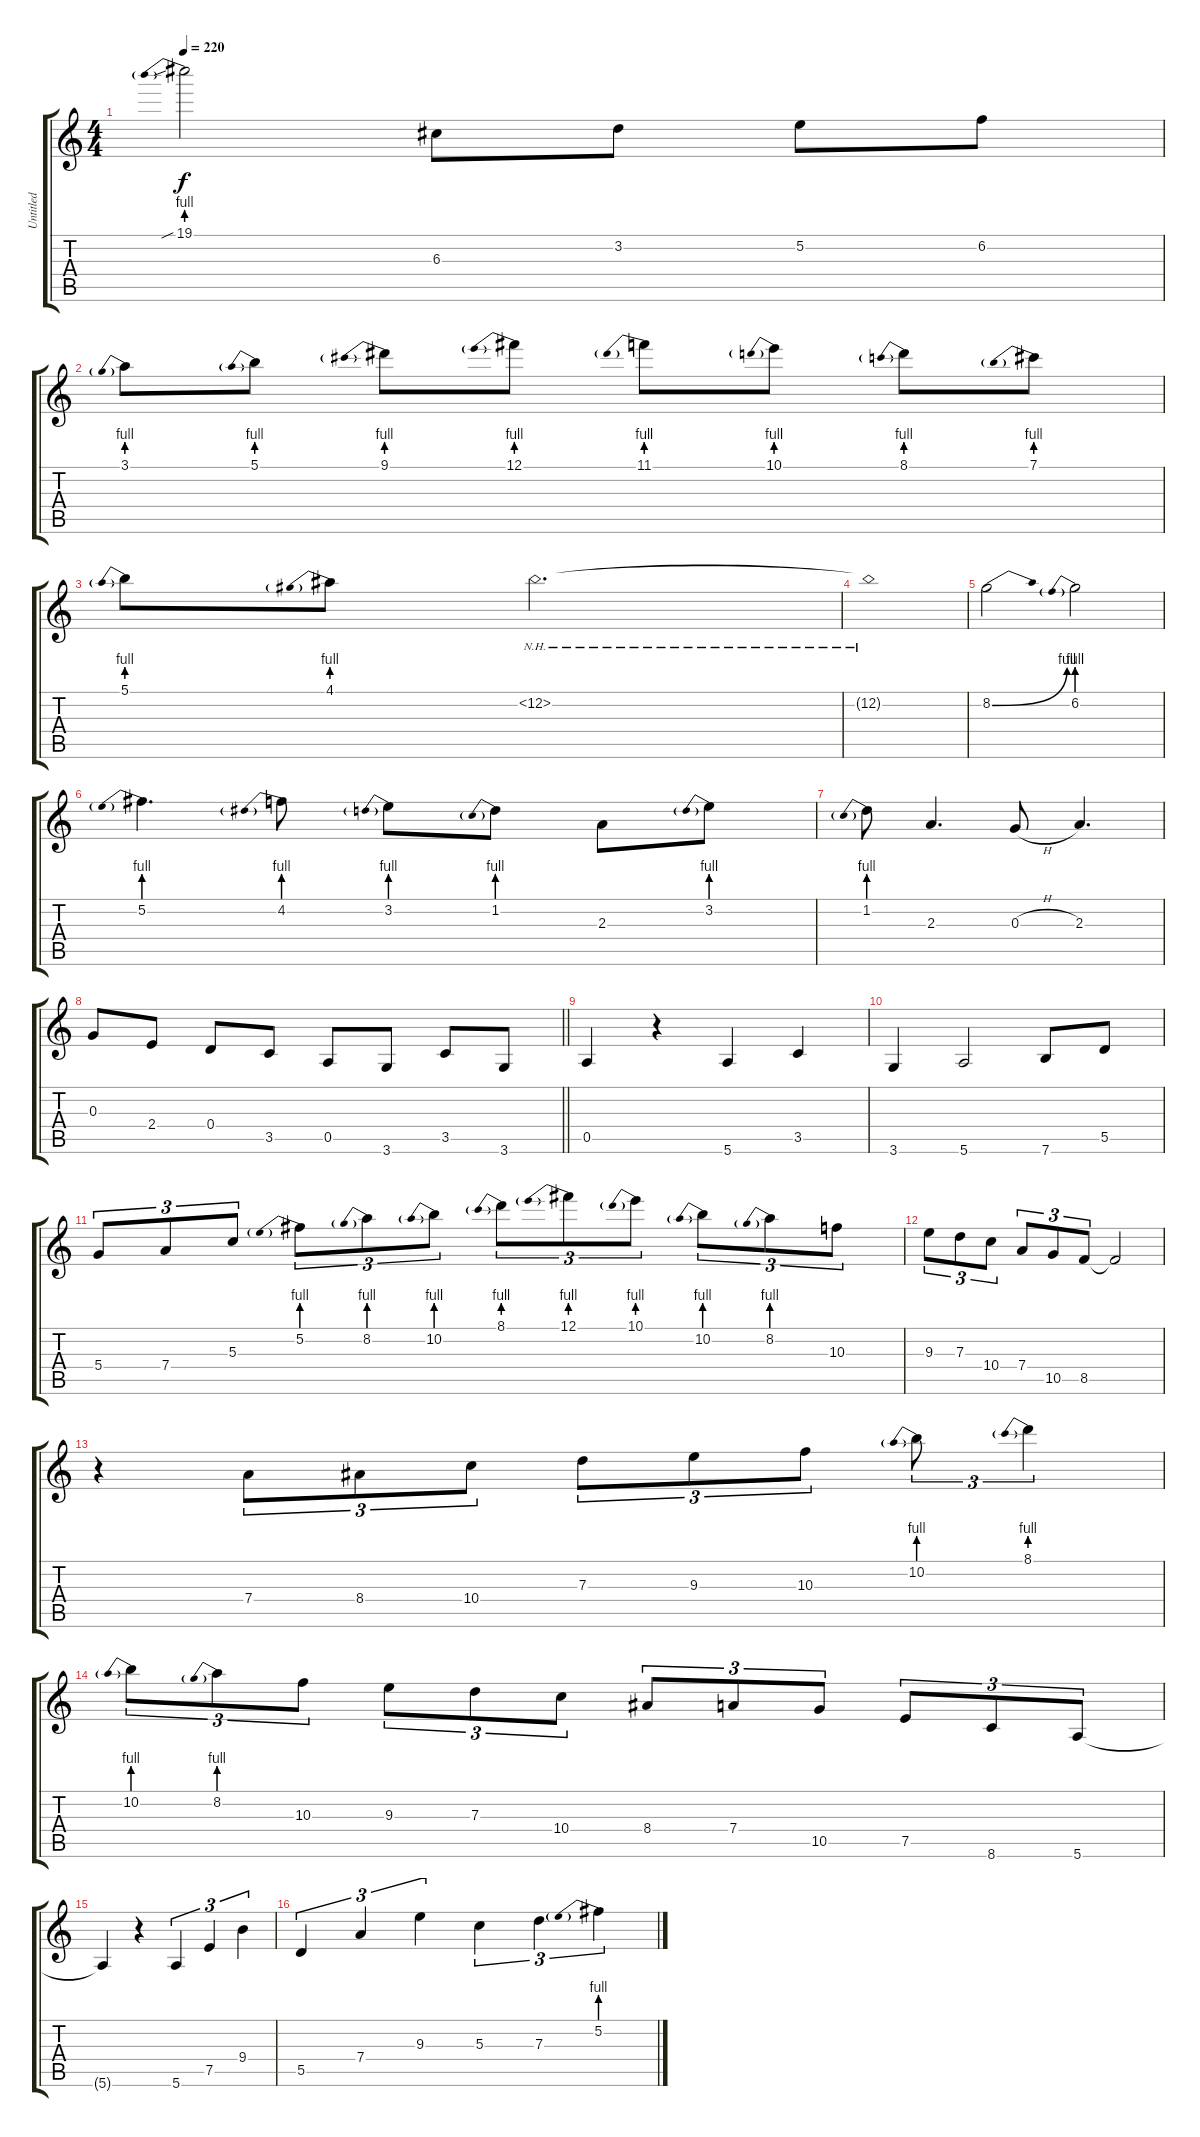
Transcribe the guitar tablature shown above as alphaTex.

\track ("Untitled" "Untitled") {instrument acousticguitarsteel}
\staff {score tabs}
\tuning (E4 B3 G3 D3 A2 E2) {hide}
\ts (4 4)
\tempo 220
\clef g2
\ks c
19.1{be (prebend 0 4 60 4) sib}.2{dy f} 6.3.8 3.2.8 5.2.8 6.2.8 |
3.1{be (prebend 0 4 60 4)}.8 5.1{be (prebend 0 4 60 4)}.8 9.1{be (prebend 0 4 60 4)}.8 12.1{be (prebend 0 4 60 4)}.8 11.1{be (prebend 0 4 60 4)}.8 10.1{be (prebend 0 4 60 4)}.8 8.1{be (prebend 0 4 60 4)}.8 7.1{be (prebend 0 4 60 4)}.8 |
5.1{be (prebend 0 4 60 4)}.8 4.1{be (prebend 0 4 60 4)}.8 12.2{nh}.2{d} |
12.2{nh t}.1 |
8.2{be (bend 0 0 60 4)}.2 6.2{be (prebend 0 4 60 4)}.2 |
5.2{be (prebend 0 4 60 4)}.4{d} 4.2{be (prebend 0 4 60 4)}.8 3.2{be (prebend 0 4 60 4)}.8 1.2{be (prebend 0 4 60 4)}.8 2.3.8 3.2{be (prebend 0 4 60 4)}.8 |
1.2{be (prebend 0 4 60 4)}.8 2.3.4{d} 0.3{h}.8 2.3.4{d} |
\barLineRight lightlight
0.3.8 2.4.8 0.4.8 3.5.8 0.5.8 3.6.8 3.5.8 3.6.8 |
0.5.4 r.4 5.6.4 3.5.4 |
3.6.4 5.6.2 7.6.8 5.5.8 |
5.4.8{tu (3 2)} 7.4.8{tu (3 2)} 5.3.8{tu (3 2)} 5.2{be (prebend 0 4 60 4)}.8{tu (3 2)} 8.2{be (prebend 0 4 60 4)}.8{tu (3 2)} 10.2{be (prebend 0 4 60 4)}.8{tu (3 2)} 8.1{be (prebend 0 4 60 4)}.8{tu (3 2)} 12.1{be (prebend 0 4 60 4)}.8{tu (3 2)} 10.1{be (prebend 0 4 60 4)}.8{tu (3 2)} 10.2{be (prebend 0 4 60 4)}.8{tu (3 2)} 8.2{be (prebend 0 4 60 4)}.8{tu (3 2)} 10.3.8{tu (3 2)} |
9.3.8{tu (3 2)} 7.3.8{tu (3 2)} 10.4.8{tu (3 2)} 7.4.8{tu (3 2)} 10.5.8{tu (3 2)} 8.5.8{tu (3 2)} 8.5{t}.2 |
r.4 7.4.8{tu (3 2)} 8.4.8{tu (3 2)} 10.4.8{tu (3 2)} 7.3.8{tu (3 2)} 9.3.8{tu (3 2)} 10.3.8{tu (3 2)} 10.2{be (prebend 0 4 60 4)}.8{tu (3 2)} 8.1{be (prebend 0 4 60 4)}.4{tu (3 2)} |
10.2{be (prebend 0 4 60 4)}.8{tu (3 2)} 8.2{be (prebend 0 4 60 4)}.8{tu (3 2)} 10.3.8{tu (3 2)} 9.3.8{tu (3 2)} 7.3.8{tu (3 2)} 10.4.8{tu (3 2)} 8.4.8{tu (3 2)} 7.4.8{tu (3 2)} 10.5.8{tu (3 2)} 7.5.8{tu (3 2)} 8.6.8{tu (3 2)} 5.6.8{tu (3 2)} |
5.6{t}.4 r.4 5.6.4{tu (3 2)} 7.5.4{tu (3 2)} 9.4.4{tu (3 2)} |
5.5.4{tu (3 2)} 7.4.4{tu (3 2)} 9.3.4{tu (3 2)} 5.3.4{tu (3 2)} 7.3.4{tu (3 2)} 5.2{be (prebend 0 4 60 4)}.4{tu (3 2)}
